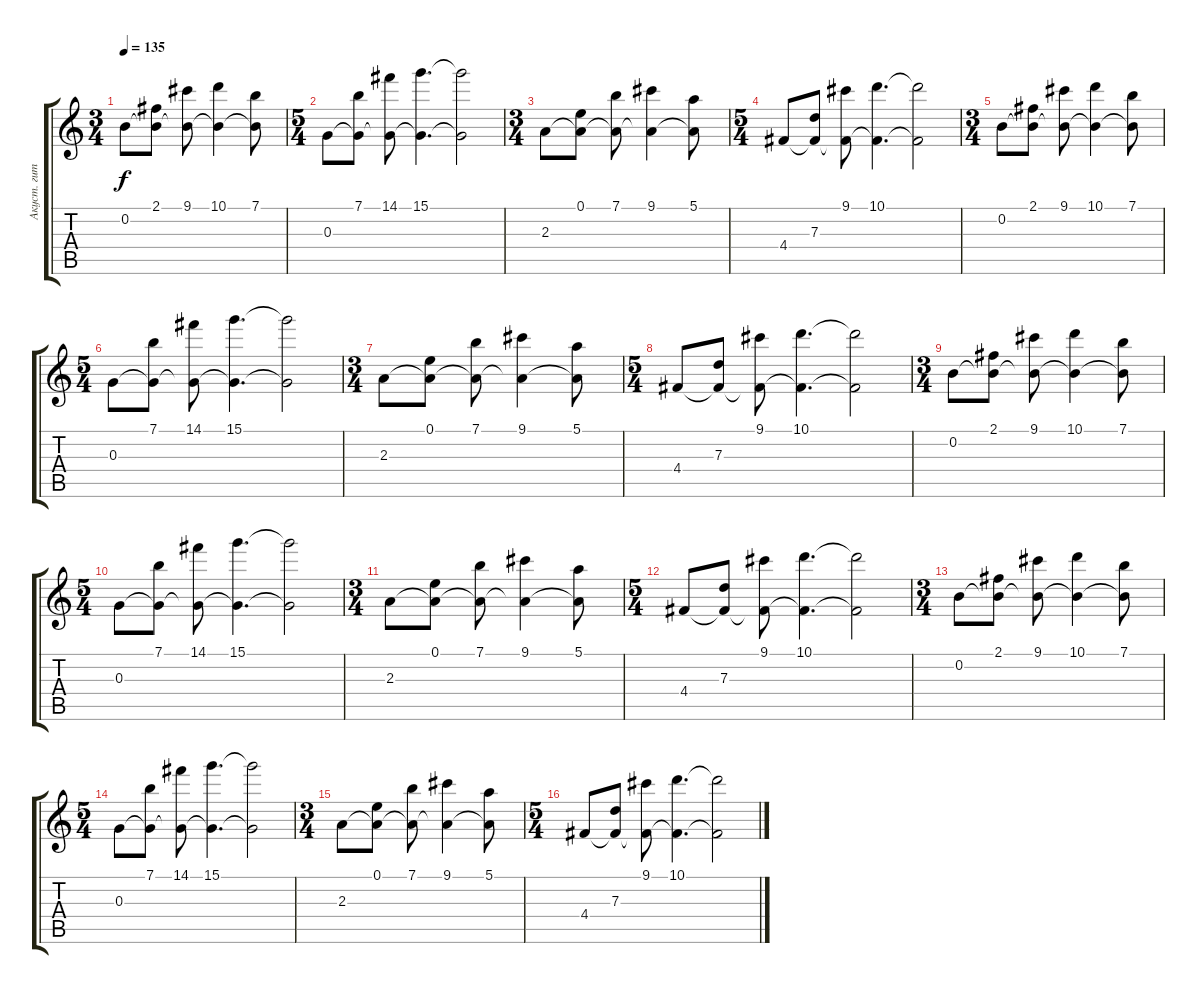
\track ("Акуст. гитара" "Акуст. гит") {instrument acousticguitarsteel}
\staff {score tabs}
\tuning (E4 B3 G3 D3 A2 E2) {hide}
\ts (3 4)
\tempo 135
\clef g2
\ks c
0.2.8{dy f} (2.1 0.2{t}).8 (9.1 0.2{t}).8 (10.1 0.2{t}).4 (7.1 0.2{t}).8 |
\ts (5 4)
0.3.8 (7.1 0.3{t}).8 (14.1 0.3{t}).8 (15.1 0.3{t}).4{d} (15.1{t} 0.3{t}).2 |
\ts (3 4)
2.3.8 (0.1 2.3{t}).8 (7.1 2.3{t}).8 (9.1 2.3{t}).4 (5.1 2.3{t}).8 |
\ts (5 4)
4.4.8 (7.3 4.4{t}).8 (9.1 4.4{t}).8 (10.1 4.4{t}).4{d} (10.1{t} 4.4{t}).2 |
\ts (3 4)
0.2.8 (2.1 0.2{t}).8 (9.1 0.2{t}).8 (10.1 0.2{t}).4 (7.1 0.2{t}).8 |
\ts (5 4)
0.3.8 (7.1 0.3{t}).8 (14.1 0.3{t}).8 (15.1 0.3{t}).4{d} (15.1{t} 0.3{t}).2 |
\ts (3 4)
2.3.8 (0.1 2.3{t}).8 (7.1 2.3{t}).8 (9.1 2.3{t}).4 (5.1 2.3{t}).8 |
\ts (5 4)
4.4.8 (7.3 4.4{t}).8 (9.1 4.4{t}).8 (10.1 4.4{t}).4{d} (10.1{t} 4.4{t}).2 |
\ts (3 4)
0.2.8 (2.1 0.2{t}).8 (9.1 0.2{t}).8 (10.1 0.2{t}).4 (7.1 0.2{t}).8 |
\ts (5 4)
0.3.8 (7.1 0.3{t}).8 (14.1 0.3{t}).8 (15.1 0.3{t}).4{d} (15.1{t} 0.3{t}).2 |
\ts (3 4)
2.3.8 (0.1 2.3{t}).8 (7.1 2.3{t}).8 (9.1 2.3{t}).4 (5.1 2.3{t}).8 |
\ts (5 4)
4.4.8 (7.3 4.4{t}).8 (9.1 4.4{t}).8 (10.1 4.4{t}).4{d} (10.1{t} 4.4{t}).2 |
\ts (3 4)
0.2.8 (2.1 0.2{t}).8 (9.1 0.2{t}).8 (10.1 0.2{t}).4 (7.1 0.2{t}).8 |
\ts (5 4)
0.3.8 (7.1 0.3{t}).8 (14.1 0.3{t}).8 (15.1 0.3{t}).4{d} (15.1{t} 0.3{t}).2 |
\ts (3 4)
2.3.8 (0.1 2.3{t}).8 (7.1 2.3{t}).8 (9.1 2.3{t}).4 (5.1 2.3{t}).8 |
\ts (5 4)
4.4.8 (7.3 4.4{t}).8 (9.1 4.4{t}).8 (10.1 4.4{t}).4{d} (10.1{t} 4.4{t}).2
